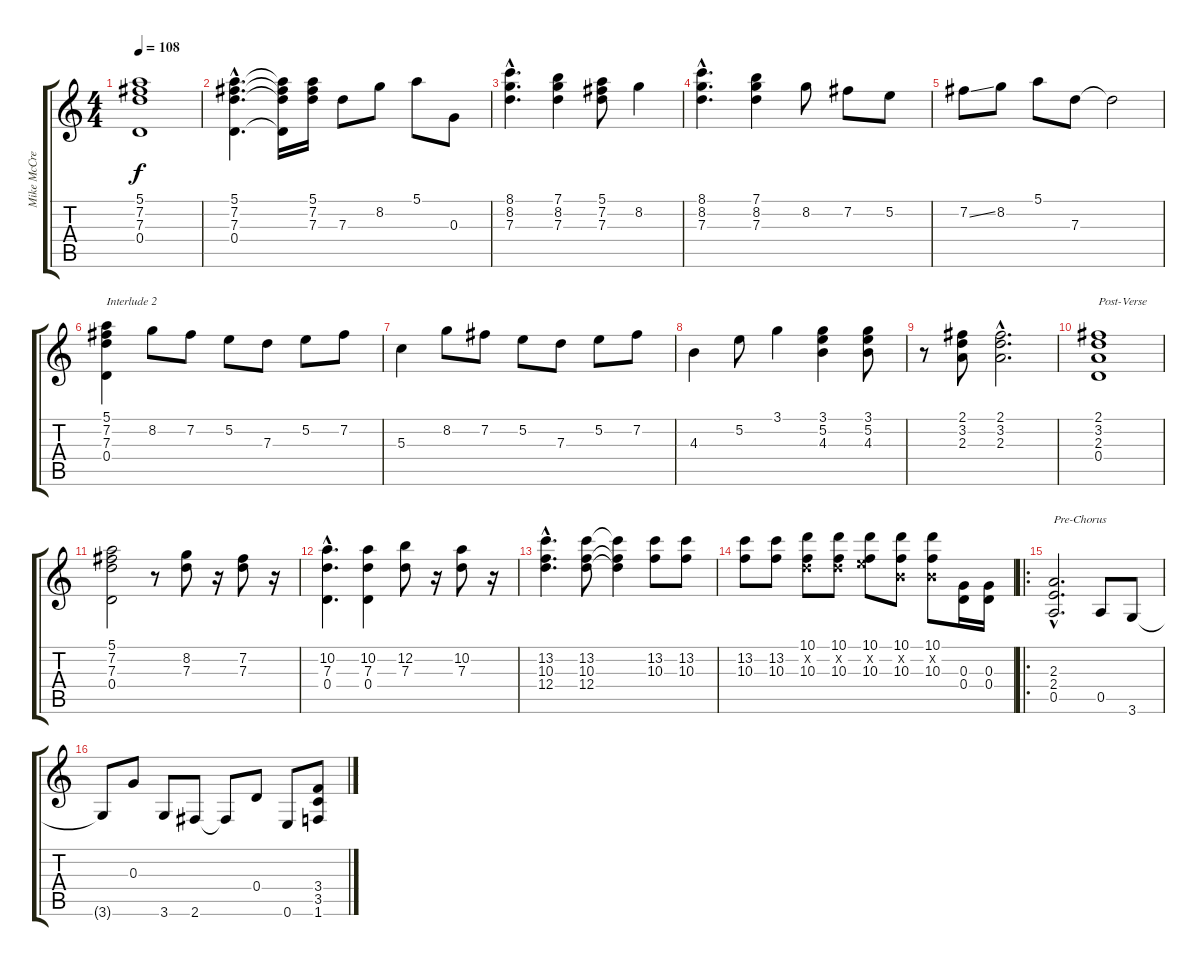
\track ("Mike McCready" "Mike McCre") {instrument overdrivenguitar}
\staff {score tabs}
\tuning (E4 B3 G3 D3 A2 E2) {hide}
\ts (4 4)
\tempo 108
\clef g2
\ks c
(5.1 7.2 7.3 0.4).1{dy f instrument electricguitarclean} |
(5.1{hac} 7.2{hac} 7.3{hac} 0.4{hac}).4{d instrument electricguitarclean} (5.1{t} 7.2{t} 7.3{t} 0.4{t}).16{instrument electricguitarclean} (5.1 7.2 7.3).16{instrument electricguitarclean} 7.3.8{instrument electricguitarclean} 8.2.8{instrument electricguitarclean} 5.1.8{instrument electricguitarclean} 0.3.8{instrument electricguitarclean} |
(8.1{hac} 8.2{hac} 7.3{hac}).4{d instrument electricguitarclean} (7.1 8.2 7.3).4{instrument electricguitarclean} (5.1 7.2 7.3).8{instrument electricguitarclean} 8.2.4{instrument electricguitarclean} |
(8.1{hac} 8.2{hac} 7.3{hac}).4{d instrument electricguitarclean} (7.1 8.2 7.3).4{instrument electricguitarclean} 8.2.8{instrument electricguitarclean} 7.2.8{instrument electricguitarclean} 5.2.8{instrument electricguitarclean} |
7.2{ss}.8{instrument electricguitarclean} 8.2.8{instrument electricguitarclean} 5.1.8{instrument electricguitarclean} 7.3.8{instrument electricguitarclean} 7.3{t}.2{instrument electricguitarclean} |
(5.1 7.2 7.3 0.4).4{txt "Interlude 2" instrument electricguitarclean} 8.2.8{instrument electricguitarclean} 7.2.8{instrument electricguitarclean} 5.2.8{instrument electricguitarclean} 7.3.8{instrument electricguitarclean} 5.2.8{instrument electricguitarclean} 7.2.8{instrument electricguitarclean} |
5.3.4{instrument electricguitarclean} 8.2.8{instrument electricguitarclean} 7.2.8{instrument electricguitarclean} 5.2.8{instrument electricguitarclean} 7.3.8{instrument electricguitarclean} 5.2.8{instrument electricguitarclean} 7.2.8{instrument electricguitarclean} |
4.3.4{instrument electricguitarclean} 5.2.8{instrument electricguitarclean} 3.1.4{instrument electricguitarclean} (3.1 5.2 4.3).4{instrument electricguitarclean} (3.1 5.2 4.3).8{instrument electricguitarclean} |
r.8{instrument electricguitarclean} (2.1 3.2 2.3).8{instrument electricguitarclean} (2.1{hac} 3.2{hac} 2.3{hac}).2{d instrument electricguitarclean} |
(2.1 3.2 2.3 0.4).1{txt "Post-Verse" instrument electricguitarclean} |
(5.1 7.2 7.3 0.4).2{instrument electricguitarclean} r.8{instrument electricguitarclean} (8.2 7.3).8{instrument electricguitarclean} r.16{instrument electricguitarclean} (7.2 7.3).8{instrument electricguitarclean} r.16{instrument electricguitarclean} |
(10.2{hac} 7.3{hac} 0.4{hac}).4{d instrument electricguitarclean} (10.2 7.3 0.4).4{instrument electricguitarclean} (12.2 7.3).8{instrument electricguitarclean} r.16{instrument electricguitarclean} (10.2 7.3).8{instrument electricguitarclean} r.16{instrument electricguitarclean} |
(13.2{hac} 10.3{hac} 12.4{hac}).4{d instrument electricguitarclean} (13.2 10.3 12.4).8{instrument electricguitarclean} (13.2{t} 10.3{t} 12.4{t}).4{instrument electricguitarclean} (13.2 10.3).8{instrument electricguitarclean} (13.2 10.3).8{instrument electricguitarclean} |
(13.2 10.3).8{instrument electricguitarclean} (13.2 10.3).8{instrument electricguitarclean} (10.1 3.2{x} 10.3).8{instrument electricguitarclean} (10.1 3.2{x} 10.3).8{instrument electricguitarclean} (10.1 5.2{x} 10.3).8{instrument electricguitarclean} (10.1 0.2{x} 10.3).8{instrument electricguitarclean} (10.1 0.2{x} 10.3).8{instrument electricguitarclean} (0.3 0.4).16{instrument electricguitarclean} (0.3 0.4).16{instrument electricguitarclean} |
\ro
(2.3{hac} 2.4{hac} 0.5{hac}).2{d txt "Pre-Chorus" instrument overdrivenguitar} 0.5.8 3.6.8 |
3.6{t}.8 0.3.8 3.6.8 2.6.8 2.6{t}.8 0.4.8 0.6.8 (3.4 3.5 1.6).8
